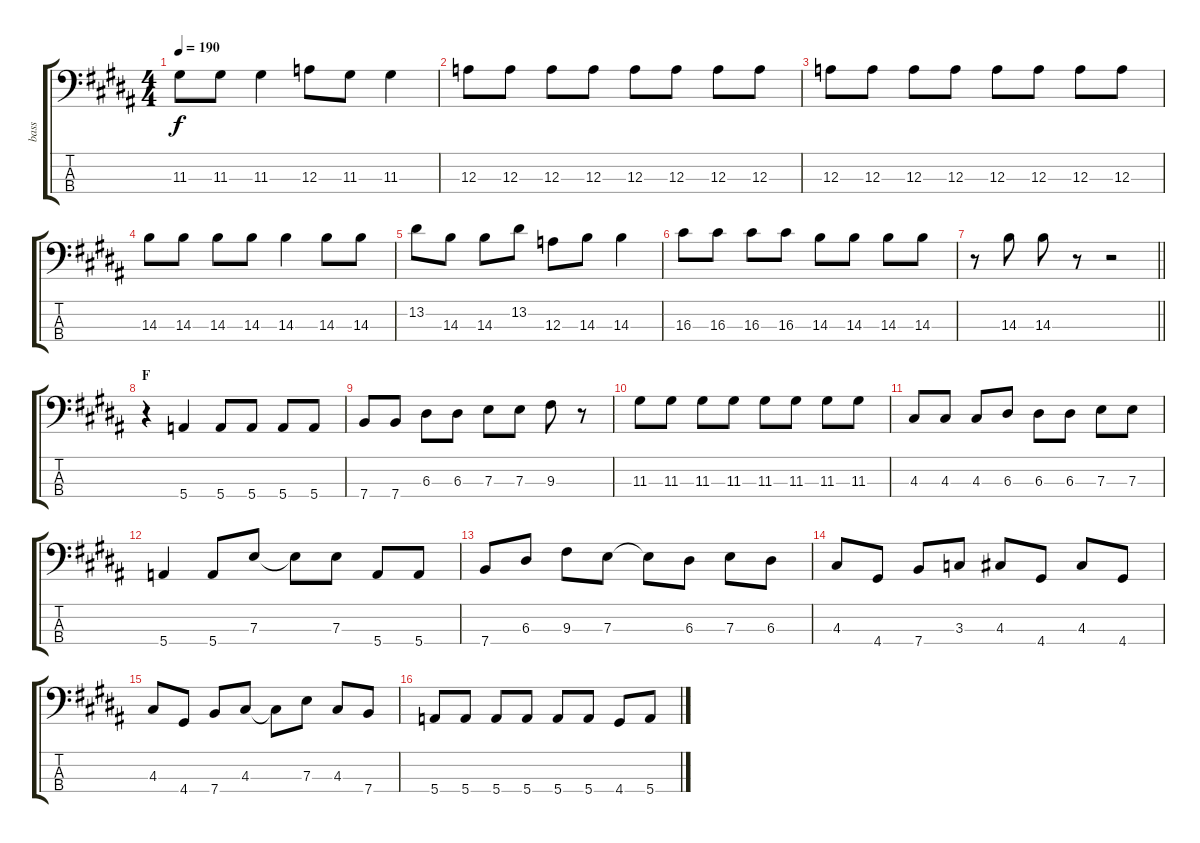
\track ("bass" "bass") {instrument electricbasspick}
\staff {score tabs}
\tuning (G2 D2 A1 E1) {hide}
\ts (4 4)
\tempo 190
\clef f4
\ks b
11.3.8{dy f} 11.3.8 11.3.4 12.3.8 11.3.8 11.3.4 |
12.3.8 12.3.8 12.3.8 12.3.8 12.3.8 12.3.8 12.3.8 12.3.8 |
12.3.8 12.3.8 12.3.8 12.3.8 12.3.8 12.3.8 12.3.8 12.3.8 |
14.3.8 14.3.8 14.3.8 14.3.8 14.3.4 14.3.8 14.3.8 |
13.2.8 14.3.8 14.3.8 13.2.8 12.3.8 14.3.8 14.3.4 |
16.3.8 16.3.8 16.3.8 16.3.8 14.3.8 14.3.8 14.3.8 14.3.8 |
\barLineRight lightlight
r.8 14.3.8 14.3.8 r.8 r.2 |
\section ("" "F")
r.4 5.4.4 5.4.8 5.4.8 5.4.8 5.4.8 |
7.4.8 7.4.8 6.3.8 6.3.8 7.3.8 7.3.8 9.3.8 r.8 |
11.3.8 11.3.8 11.3.8 11.3.8 11.3.8 11.3.8 11.3.8 11.3.8 |
4.3.8 4.3.8 4.3.8 6.3.8 6.3.8 6.3.8 7.3.8 7.3.8 |
5.4.4 5.4.8 7.3.8 7.3{t}.8 7.3.8 5.4.8 5.4.8 |
7.4.8 6.3.8 9.3.8 7.3.8 7.3{t}.8 6.3.8 7.3.8 6.3.8 |
4.3.8 4.4.8 7.4.8 3.3.8 4.3.8 4.4.8 4.3.8 4.4.8 |
4.3.8 4.4.8 7.4.8 4.3.8 4.3{t}.8 7.3.8 4.3.8 7.4.8 |
5.4.8 5.4.8 5.4.8 5.4.8 5.4.8 5.4.8 4.4.8 5.4.8
